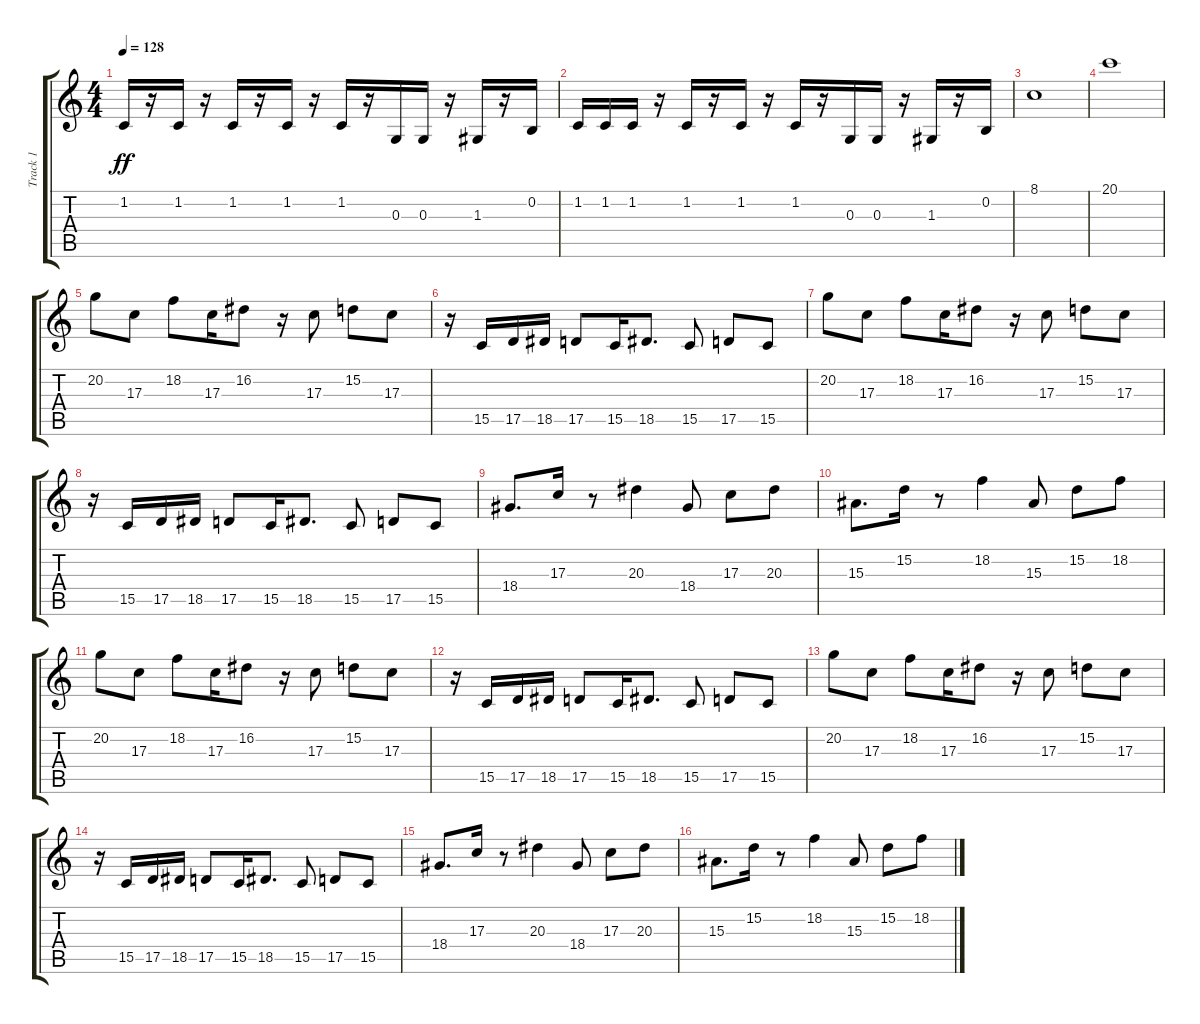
\track ("Track 1" "Track 1") {instrument acousticgrandpiano}
\staff {score tabs}
\tuning (E4 B3 G3 D3 A2 E2) {hide}
\ts (4 4)
\tempo 128
\clef g2
\ks c
1.2.16{dy ff instrument acousticbass} r.16 1.2.16 r.16 1.2.16 r.16 1.2.16 r.16 1.2.16 r.16 0.3.16 0.3.16 r.16 1.3.16 r.16 0.2.16 |
1.2.16 1.2.16 1.2.16 r.16 1.2.16 r.16 1.2.16 r.16 1.2.16 r.16 0.3.16 0.3.16 r.16 1.3.16 r.16 0.2.16 |
8.1.1{instrument violin} |
20.1.1 |
20.2.8{instrument acousticgrandpiano} 17.3.8 18.2.8 17.3.16 16.2.8 r.16 17.3.8 15.2.8 17.3.8 |
r.16 15.5.16 17.5.16 18.5.16 17.5.8 15.5.16 18.5.8{d} 15.5.8 17.5.8 15.5.8 |
20.2.8 17.3.8 18.2.8 17.3.16 16.2.8 r.16 17.3.8 15.2.8 17.3.8 |
r.16 15.5.16 17.5.16 18.5.16 17.5.8 15.5.16 18.5.8{d} 15.5.8 17.5.8 15.5.8 |
18.4.8{d} 17.3.16 r.8 20.3.4 18.4.8 17.3.8 20.3.8 |
15.3.8{d} 15.2.16 r.8 18.2.4 15.3.8 15.2.8 18.2.8 |
20.2.8 17.3.8 18.2.8 17.3.16 16.2.8 r.16 17.3.8 15.2.8 17.3.8 |
r.16 15.5.16 17.5.16 18.5.16 17.5.8 15.5.16 18.5.8{d} 15.5.8 17.5.8 15.5.8 |
20.2.8 17.3.8 18.2.8 17.3.16 16.2.8 r.16 17.3.8 15.2.8 17.3.8 |
r.16 15.5.16 17.5.16 18.5.16 17.5.8 15.5.16 18.5.8{d} 15.5.8 17.5.8 15.5.8 |
18.4.8{d} 17.3.16 r.8 20.3.4 18.4.8 17.3.8 20.3.8 |
15.3.8{d} 15.2.16 r.8 18.2.4 15.3.8 15.2.8 18.2.8
